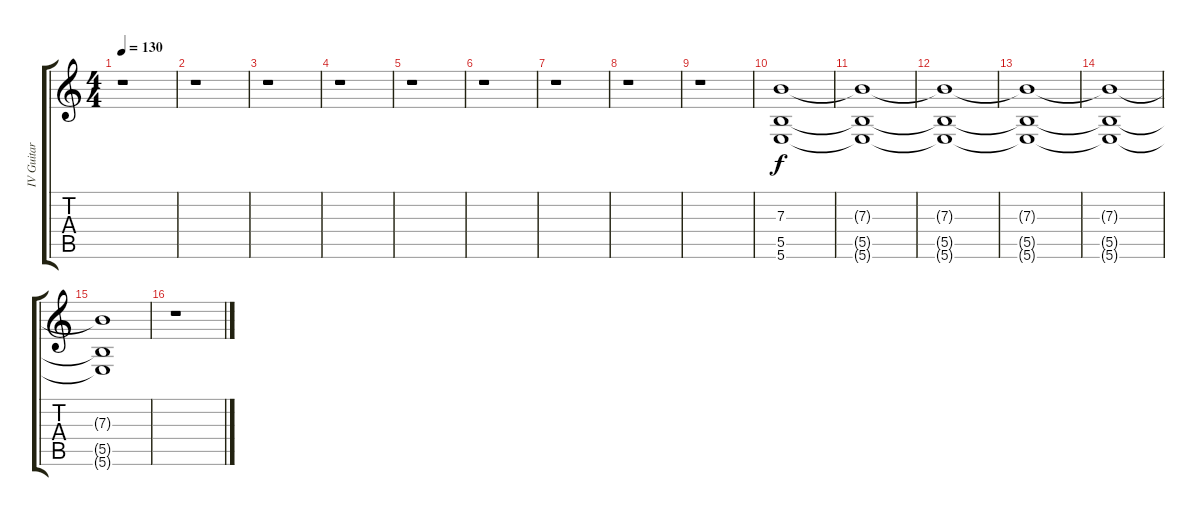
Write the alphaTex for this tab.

\track ("IV Guitar" "IV Guitar") {instrument overdrivenguitar}
\staff {score tabs}
\tuning (Db4 Ab3 E3 B2 Gb2 B1) {hide}
\ts (4 4)
\tempo 130
\clef g2
\ks c
r.1{dy f instrument overdrivenguitar} |
r.1 |
r.1 |
r.1 |
r.1 |
r.1 |
r.1 |
r.1 |
r.1 |
(7.3 5.5 5.6).1 |
(7.3{t} 5.5{t} 5.6{t}).1 |
(7.3{t} 5.5{t} 5.6{t}).1 |
(7.3{t} 5.5{t} 5.6{t}).1 |
(7.3{t} 5.5{t} 5.6{t}).1 |
(7.3{t} 5.5{t} 5.6{t}).1 |
r.1
